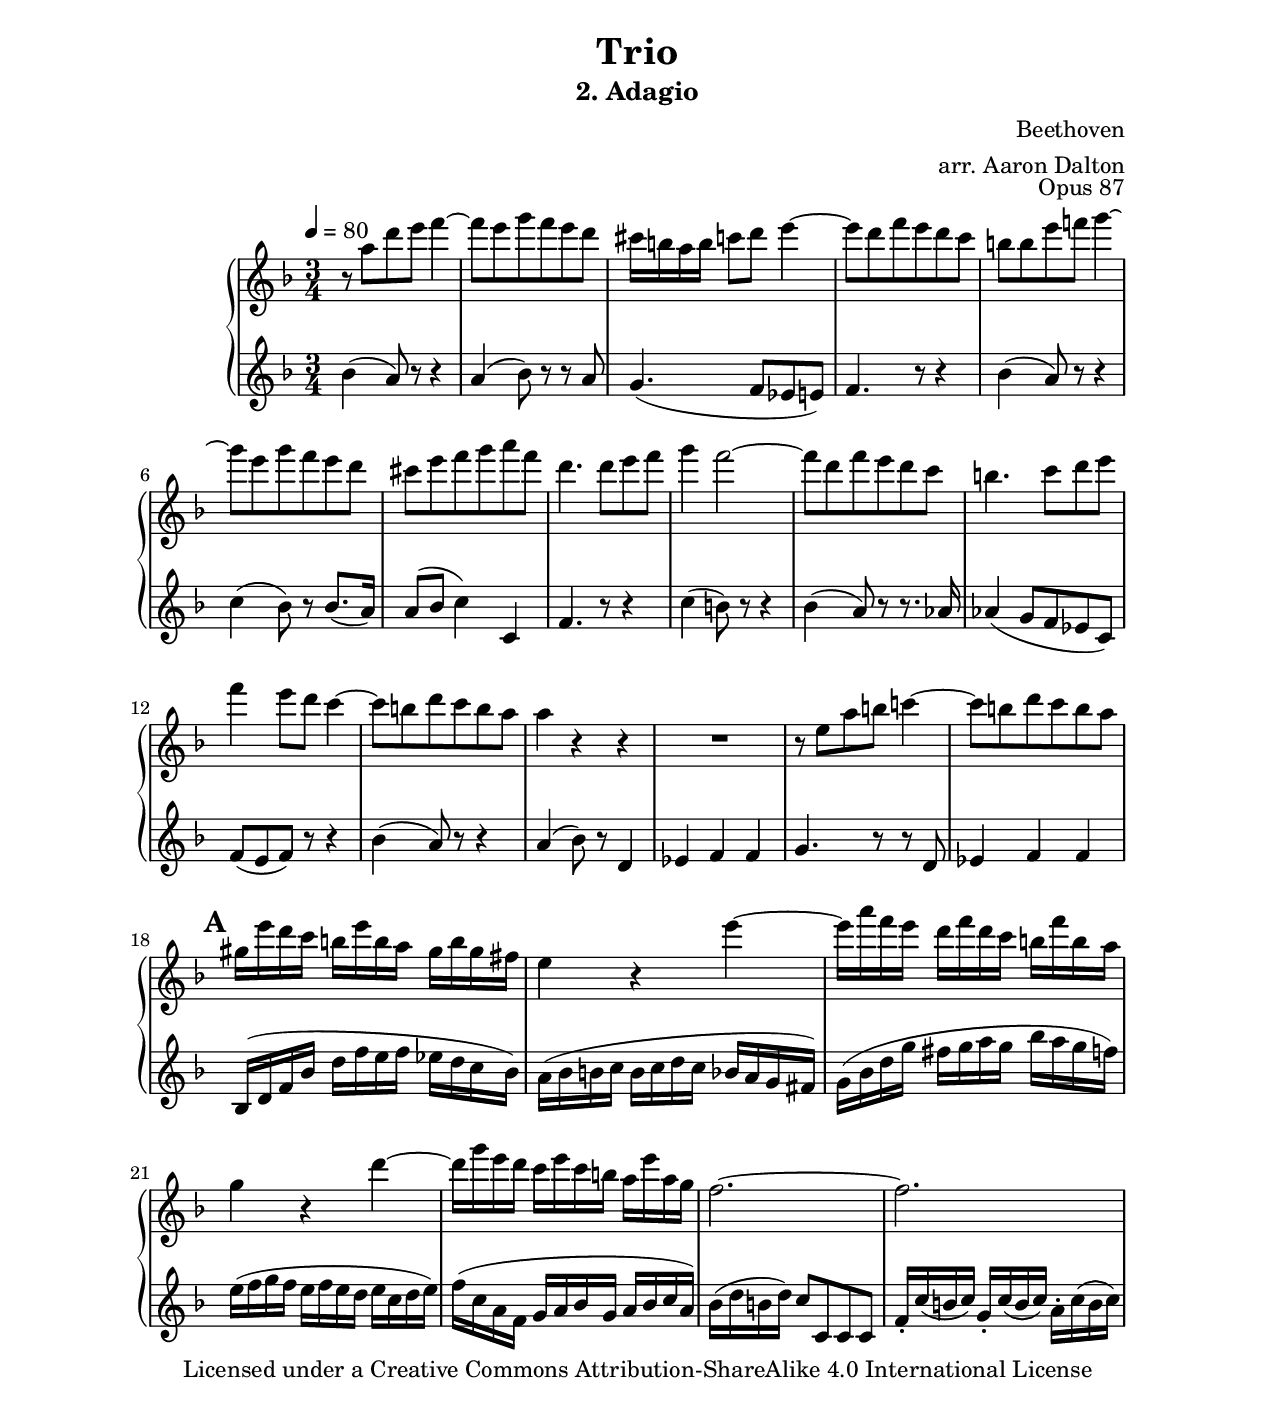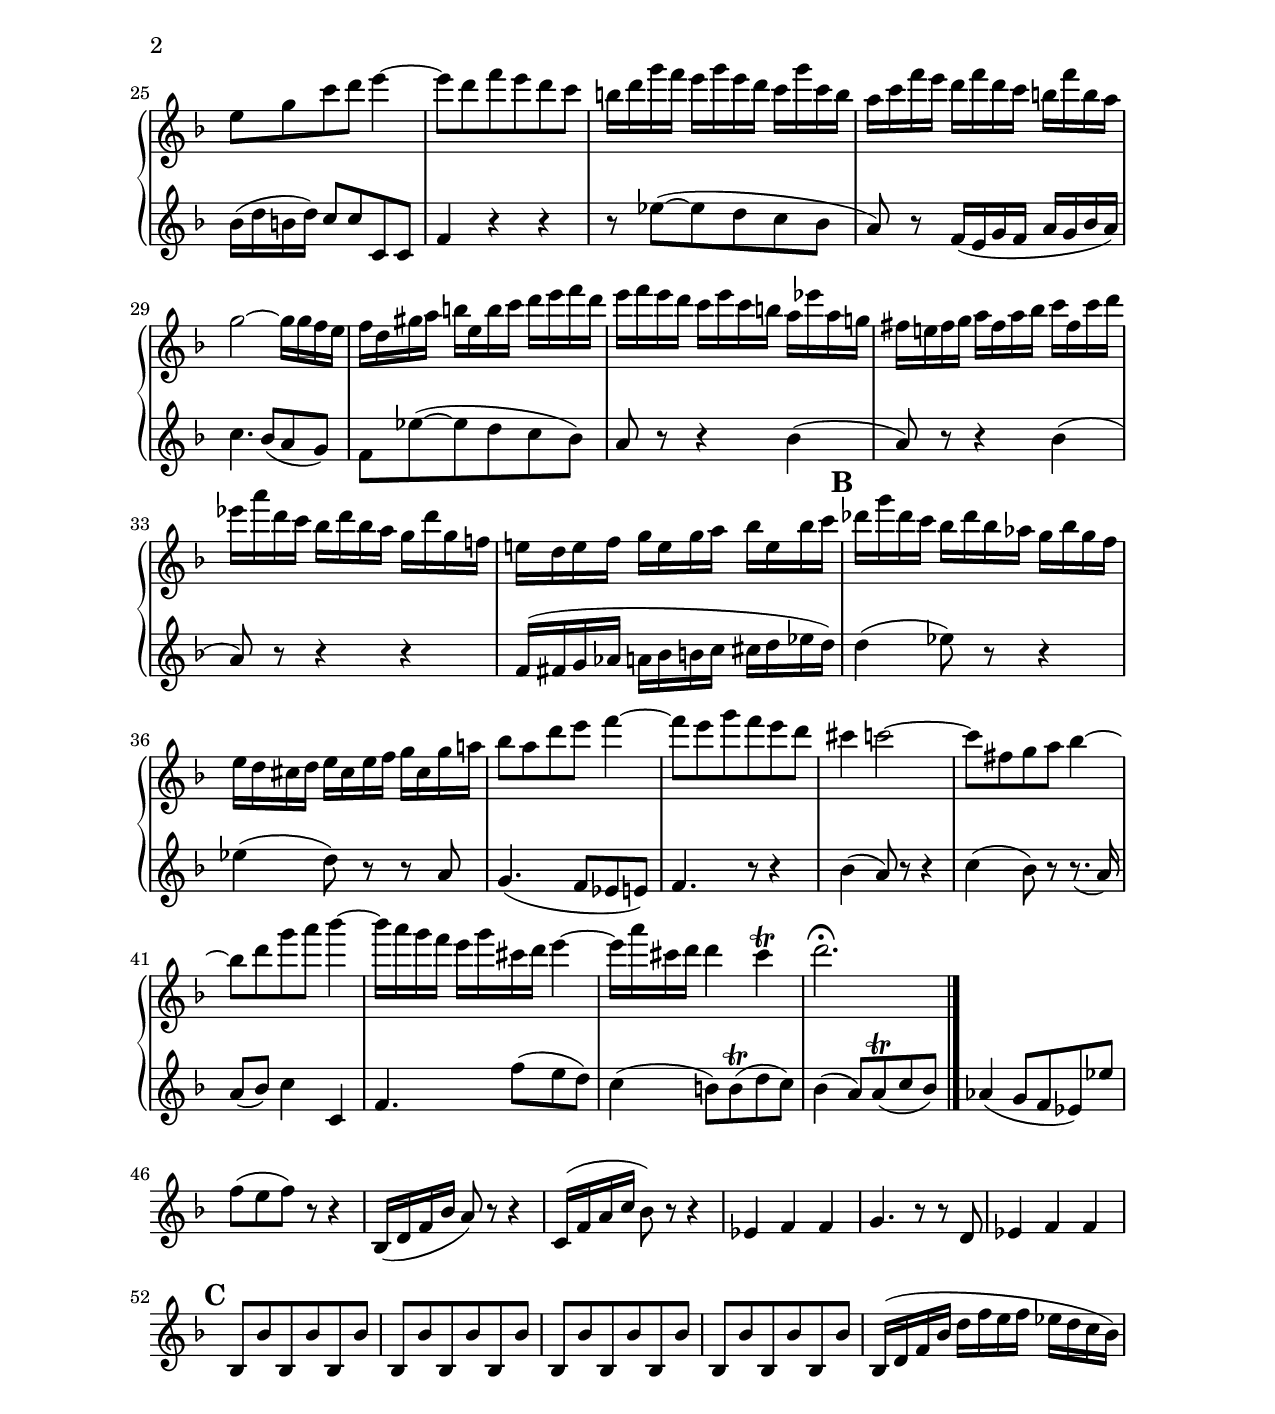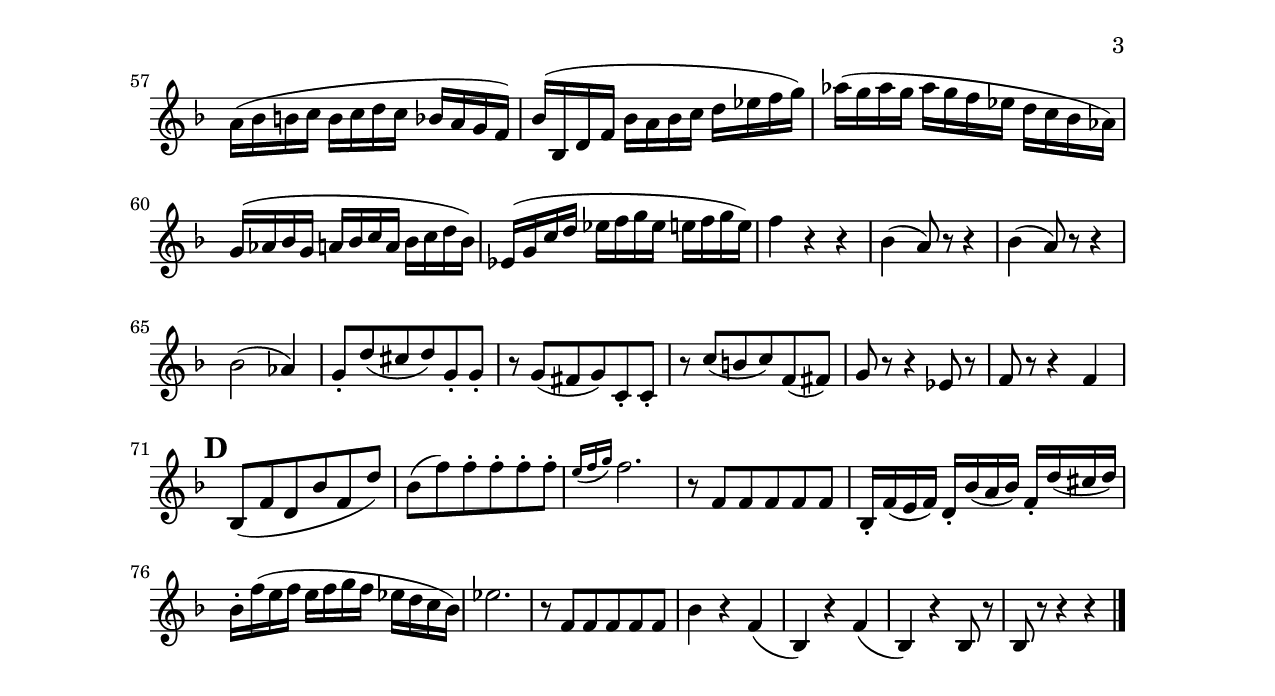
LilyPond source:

\version "2.20.0"

oneNotes = \transpose c f \relative c'' {
    \time 3/4
    \key e \minor
    \tempo 4 = 80
  % bars 1-4
  r8  b[ e fis] g4 ~  |
  g8 fis a g fis e  |
  dis16 cis b cis d8 e fis4 ~ |
  fis8 e g fis e d | 

  % bars 5-9
  cis cis fis g! a4 ~  |
  a8 fis a g fis e |
  dis fis g a b g |
  e4.  e8[ fis g]  |
  a4 g2 ~ | 

  % bars 10-13
  g8 e g fis e d  |
  cis4.  d8[ e fis] |
  g4 fis8 e d4 ~ |
  d8 cis e d cis b | 
 
  % bars 14-17
  b4 r r |
  R2. |
  r8  fis[ b cis] d!4 ~  |
  d8 cis e d cis b | 

  % bars 18-21
  ais16 fis' e d cis fis cis b ais cis ais gis |
  fis4 r fis' ~ |
  fis16 b g fis e g e d cis g' cis, b |
  a4 r e' ~ | 

  % bars 22-24
  e16 a fis e d fis d cis b fis' b, a |
  g2. ~ |
  g2. | 

  % bars 25-27 
  fis8 a d e fis4 ~ |
  fis8 e g fis e d |
  cis16 e a g fis a fis e d a' d, cis | 

  % bars 28-30
  b d g fis e g e d cis g' cis, b |
  a2 ~ a16 a g fis |
  g e ais b cis fis, cis' d e fis g e | 

  % bars 31-33
  fis g fis e d fis d cis b f' b, a! |
  gis fis! gis a b gis b c d gis, d' e |
  f b e, d c e c b a e' a, g! | 

  % bars 34-36
  fis!16 e fis g a fis a b c fis, c' d |
  ees a ees d c ees c bes a c a g |
  fis e dis e fis dis fis g a dis, a' b! | 

  % bars 37-40
  c8 b e fis g4 ~ |
  g8 fis a g fis e |
  dis4 d2 ~ |
  d8 gis, a b c4 ~ | 

  % bars 41-44
  c8 e a b c4 ~ |
  c16 b a g fis a dis, e fis4 ~ |
  fis16 b dis, e e4 dis\trill |
  e2.\fermata \bar "|."
}

%\include "notes-2.ly"
fourNotes = \relative c'' {
    \time 3/4
    \key g \major
    \tempo 4 = 72
    \clef "treble"

    \set Score.markFormatter = #format-mark-box-alphabet

    % Bars 1-7
    c4( b8) r r4 |
    b4( c8) r r b |
    a4.( g8 f fis) |
    g4. r8 r4 |
    c4( b8) r r4 |
    d4( c8) r c8.( b16) |
    b8( c d4) d, |

    % Bars 8-14
    g4. r8 r4 |
    d'4( cis8) r r4 |
    c4( b8) r r8. bes16 |
    bes4( a8 g f d) |
    g( fis g) r8 r4 |
    c4( b8) r r4 |
    b4( c8) r e,4 |

    % Bars 15-19
    f4 g g |
    a4. r8 r e |
    f4 g g | \mark \default
    c,16( e g c e g fis g f e d c) |
    b( c cis d cis d e d c b a gis) |

    % Bars 20-22
    a16( c e a gis a b a c b a g) |
    fis( g a g fis g fis e fis d e fis) |
    g( d b g a b c a b c d b ) |

    % Bars 23-26
    c16( e cis e) d8 d, d d |
    g16-. d'( cis d) a-. d( cis d) b-. d( cis d) |
    c( e cis e) d8 d d, d |
    g4 r r |

    % Bars 27-31
    r8 f'~(f e d c |
    b) r g16( fis a g b a c b) |
    d4. c8( b a) |
    g8 f'~( f e d c) b8 r r4 c( |
    
    % Bars 32-36
    b8) r r4 c4( |
    b8) r r4 r |
    g16( gis a bes b c cis d dis e f e) | \mark \default
    e4( f8) r r4 |
    f4( e8) r r b |

    % Bars 37-42
    a4.( g8 f fis) |
    g4. r8 r4 |
    c4( b8) r8 r4 |
    d4( c8) r r8.( b16) |
    b8( c) d4 d, |
    g4. g'8( fis e) |

    % Bars 43-48
    d4( cis8) cis\trill( e d) |
    c4( b8) b\trill( d c) |
    bes4( a8 g f) f' |
    g( fis g) r r4 |
    c,,16( e g c b8) r r4 |
    d,16( g b d c8) r r4 |

    % Bars 49-54
    f,4 g g |
    a4. r8 r e |
    f4 g g | \mark \default
    c,8 c' c, c' c, c' |
    c, c' c, c' c, c' |
    c, c' c, c' c, c' |

    % Bars 55-57
    c,8 c' c, c' c, c' |
    c,16( e g c e g fis g f e d c) |
    b16( c cis d cis d e d c b a g) |

    % Bars 58-60
    c16( c, e g c b c d e f g a) |
    bes( a bes a bes a g f e d c bes) |
    a( bes c a b c d b c d e c) |

    % Bars 61-66
    f,16( a d e f g a f fis g a fis) |
    g4 r r |
    c,4( b8) r r4 |
    c4( b8) r r4 |
    c2( bes4) |
    a8-. e'( dis e) a,-. a-. |

    % Bars 67-71
    r8 a( gis a) d,-. d-. |
    r8 d'( cis d) g,( gis) |
    a r r4 f8 r |
    g8 r r4 g | \mark \default
    c,8( g' e c' g e') |

    % Bars 72-75
    c8( g') g-. g-. g-. g-. |
    \grace { fis16( g a) } g2. |
    r8 g, g g g g |
    c,16-. g'( fis g) e-. c'( b c) g-. e'( dis e) |

    % Bars 76-END
    c16-. g'( fis g fis g a g f e d c) |
    f2. |
    r8 g, g g g g |
    c4 r g( |
    c,) r g'( |
    c,) r c8 r |
    c r8 r4 r4 \bar "|."
}


\paper {
  #(set-paper-size "letter")
  top-margin = 1\in
  bottom-margin = 1\in
  left-margin = 1\in
  right-margin = 1\in
}

\header {
    title = "Trio"
    subtitle = "2. Adagio"
    opus = "Opus 87"
    composer = "Beethoven"
    arranger = "arr. Aaron Dalton"
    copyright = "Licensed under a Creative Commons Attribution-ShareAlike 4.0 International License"
}

\score {
    \new GrandStaff <<
        \new Staff \transpose f bes \oneNotes
        %\new Staff \twoNotes
        \new Staff \transpose g f \fourNotes
    >>

    \layout {

    }

    \midi {
        \tempo 4 = 60
    }
}